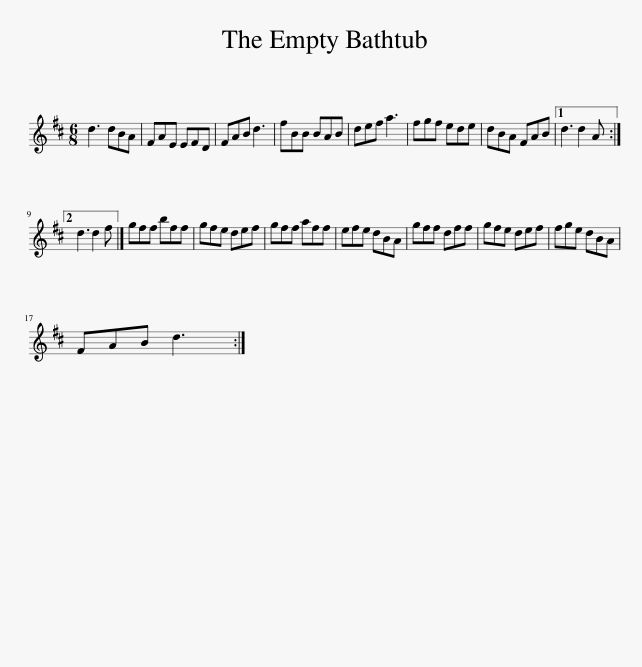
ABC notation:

X:1
L:1/8
M:6/8
I:linebreak $
K:D
V:1 treble
V:1
 d3 dBA | FAE EFD | FAB d3 | fBB BAB | def a3 | %5
 fgf ede | dBA FAB |1 d3 d2 A :|2$ d3 d2 f |] gff bff | %10
 gfe def | gff aff | efe dBA | gff dff | gfe def | %15
 fge dBA |$ FAB d3 :| %17
